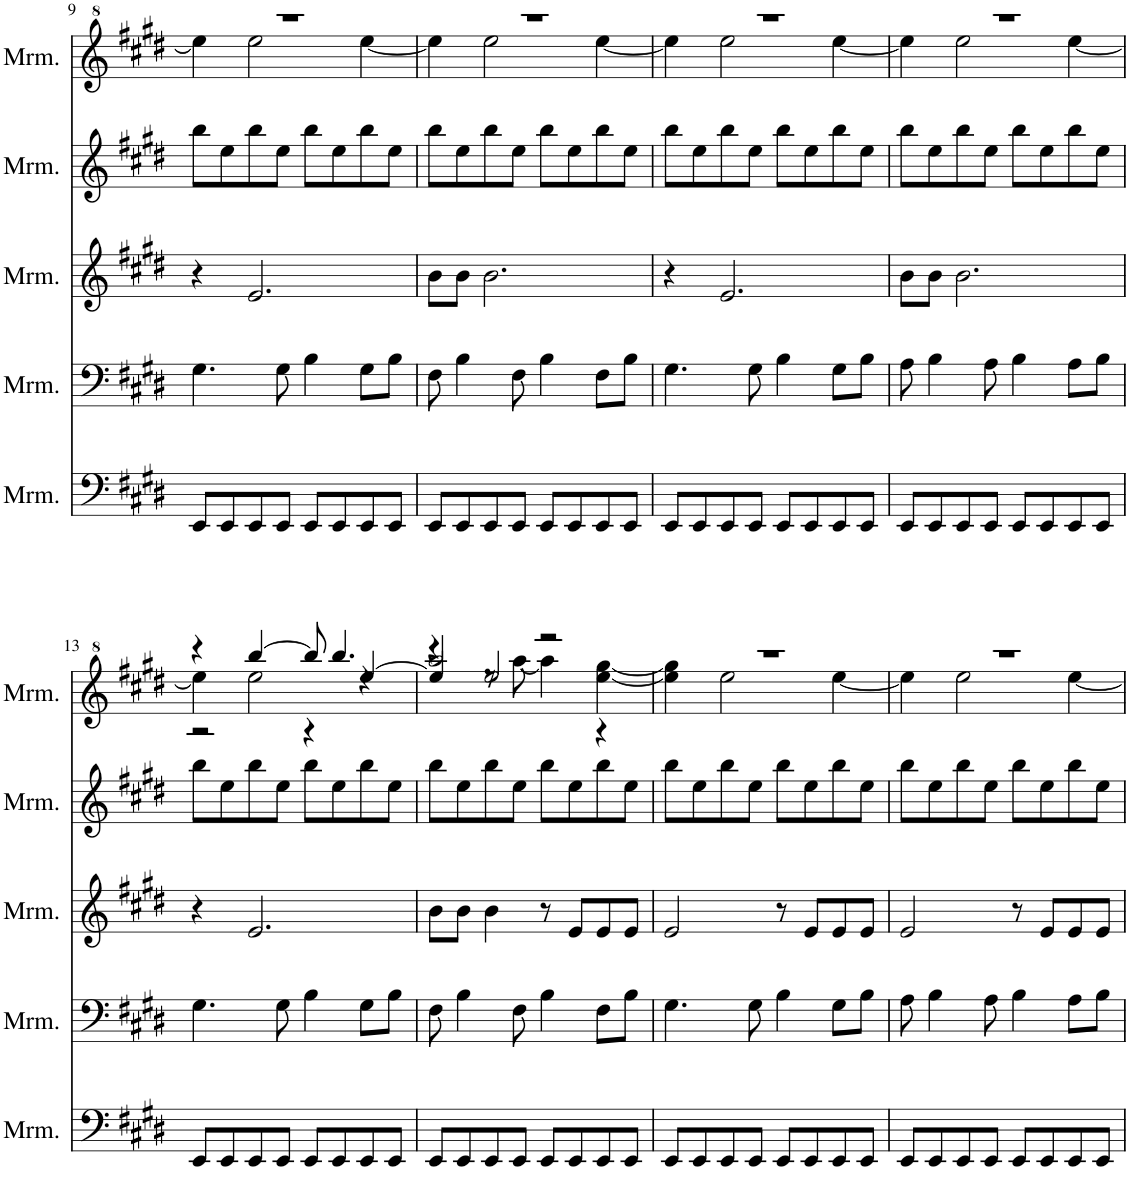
**kern	**kern	**kern	**kern	**kern
*part5	*part4	*part3	*part2	*part1
*staff5	*staff4	*staff3	*staff2	*staff1
*I"Marimba (Grand Staff)	*I"Marimba (Grand Staff)	*I"Marimba (Grand Staff)	*I"Marimba (Grand Staff)	*I"Marimba (Grand Staff)
*I'Mrm.	*I'Mrm.	*I'Mrm.	*I'Mrm.	*I'Mrm.
!!LO:PB:g=z
*clefF4	*clefF4	*clefG2	*clefG2	*clefG^2
*k[f#c#g#d#]	*k[f#c#g#d#]	*k[f#c#g#d#]	*k[f#c#g#d#]	*k[f#c#g#d#]
*M4/4	*M4/4	*M4/4	*M4/4	*M4/4
=9	=9	=9	=9	=9
*	*	*	*	*^
8EE/L	4.G#\	4r	8bb\L	1r	4eee\]
8EE/	.	.	8ee\	.	.
8EE/	.	2.e/	8bb\	.	2eee\
8EE/J	8G#\	.	8ee\J	.	.
8EE/L	4B\	.	8bb\L	.	.
8EE/	.	.	8ee\	.	.
8EE/	8G#\L	.	8bb\	.	[4eee\
8EE/J	8B\J	.	8ee\J	.	.
=10	=10	=10	=10	=10	=10
8EE/L	8F#\	8b\L	8bb\L	1r	4eee\]
8EE/	4B\	8b\J	8ee\	.	.
8EE/	.	2.b\	8bb\	.	2eee\
8EE/J	8F#\	.	8ee\J	.	.
8EE/L	4B\	.	8bb\L	.	.
8EE/	.	.	8ee\	.	.
8EE/	8F#\L	.	8bb\	.	[4eee\
8EE/J	8B\J	.	8ee\J	.	.
=11	=11	=11	=11	=11	=11
8EE/L	4.G#\	4r	8bb\L	1r	4eee\]
8EE/	.	.	8ee\	.	.
8EE/	.	2.e/	8bb\	.	2eee\
8EE/J	8G#\	.	8ee\J	.	.
8EE/L	4B\	.	8bb\L	.	.
8EE/	.	.	8ee\	.	.
8EE/	8G#\L	.	8bb\	.	[4eee\
8EE/J	8B\J	.	8ee\J	.	.
=12	=12	=12	=12	=12	=12
8EE/L	8A\	8b\L	8bb\L	1r	4eee\]
8EE/	4B\	8b\J	8ee\	.	.
8EE/	.	2.b\	8bb\	.	2eee\
8EE/J	8A\	.	8ee\J	.	.
8EE/L	4B\	.	8bb\L	.	.
8EE/	.	.	8ee\	.	.
8EE/	8A\L	.	8bb\	.	[4eee\
8EE/J	8B\J	.	8ee\J	.	.
!!LO:LB:g=z
=13	=13	=13	=13	=13	=13
*	*	*	*	*	*^
8EE/L	4.G#\	4r	8bb\L	4r	4eee\]	2r
8EE/	.	.	8ee\	.	.	.
8EE/	.	2.e/	8bb\	[4bbb/	2eee\	.
8EE/J	8G#\	.	8ee\J	.	.	.
8EE/L	4B\	.	8bb\L	8bbb/]	.	4r
8EE/	.	.	8ee\	4.bbb/	.	.
8EE/	8G#\L	.	8bb\	.	4r	[4eee/
8EE/J	8B\J	.	8ee\J	.	.	.
=14	=14	=14	=14	=14	=14	=14
8EE/L	8F#\	8b\L	8bb\L	2aaa/	4r	4eee/]
8EE/	4B\	8b\J	8ee\	.	.	.
8EE/	.	4b\	8bb\	.	8r	2eee/
8EE/J	8F#\	.	8ee\J	.	[8aaa\	.
8EE/L	4B\	8r	8bb\L	2r	4aaa\]	.
8EE/	.	8e/L	8ee\	.	.	.
8EE/	8F#\L	8e/	8bb\	.	[4eee\ [4ggg#\	4r
8EE/J	8B\J	8e/J	8ee\J	.	.	.
*	*	*	*	*	*v	*v
=15	=15	=15	=15	=15	=15
8EE/L	4.G#\	2e/	8bb\L	1r	4eee\] 4ggg#\]
8EE/	.	.	8ee\	.	.
8EE/	.	.	8bb\	.	2eee\
8EE/J	8G#\	.	8ee\J	.	.
8EE/L	4B\	8r	8bb\L	.	.
8EE/	.	8e/L	8ee\	.	.
8EE/	8G#\L	8e/	8bb\	.	[4eee\
8EE/J	8B\J	8e/J	8ee\J	.	.
=16	=16	=16	=16	=16	=16
8EE/L	8A\	2e/	8bb\L	1r	4eee\]
8EE/	4B\	.	8ee\	.	.
8EE/	.	.	8bb\	.	2eee\
8EE/J	8A\	.	8ee\J	.	.
8EE/L	4B\	8r	8bb\L	.	.
8EE/	.	8e/L	8ee\	.	.
8EE/	8A\L	8e/	8bb\	.	[4eee\
8EE/J	8B\J	8e/J	8ee\J	.	.
*	*	*	*	*v	*v
=	=	=	=	=
*-	*-	*-	*-	*-
